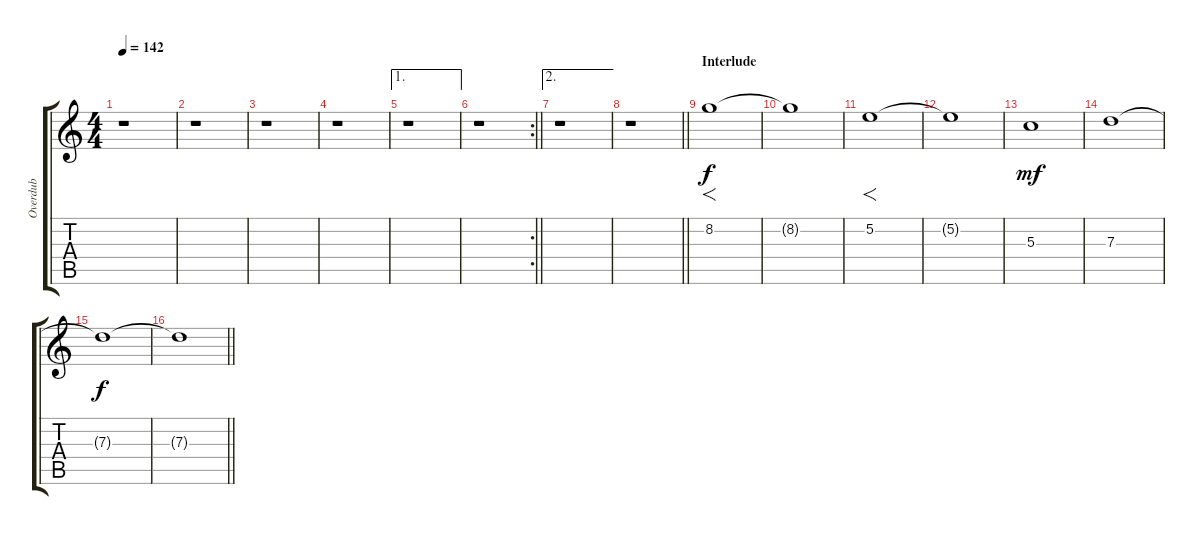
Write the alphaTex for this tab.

\track ("Overdub" "Overdub") {instrument distortionguitar}
\staff {score tabs}
\tuning (E4 B3 G3 D3 A2 E2) {hide}
\ts (4 4)
\tempo 142
\clef g2
\ks c
r.1{dy f} |
r.1 |
r.1 |
r.1 |
\ae 1
r.1 |
\rc 2
\barLineRight lightlight
r.1 |
\ae 2
r.1 |
\barLineRight lightlight
r.1 |
\section ("" "Interlude")
8.2.1{f} |
8.2{t}.1 |
5.2.1{f} |
5.2{t}.1 |
5.3.1{dy mf} |
7.3.1 |
7.3{t}.1{dy f} |
\barLineRight lightlight
7.3{t}.1
